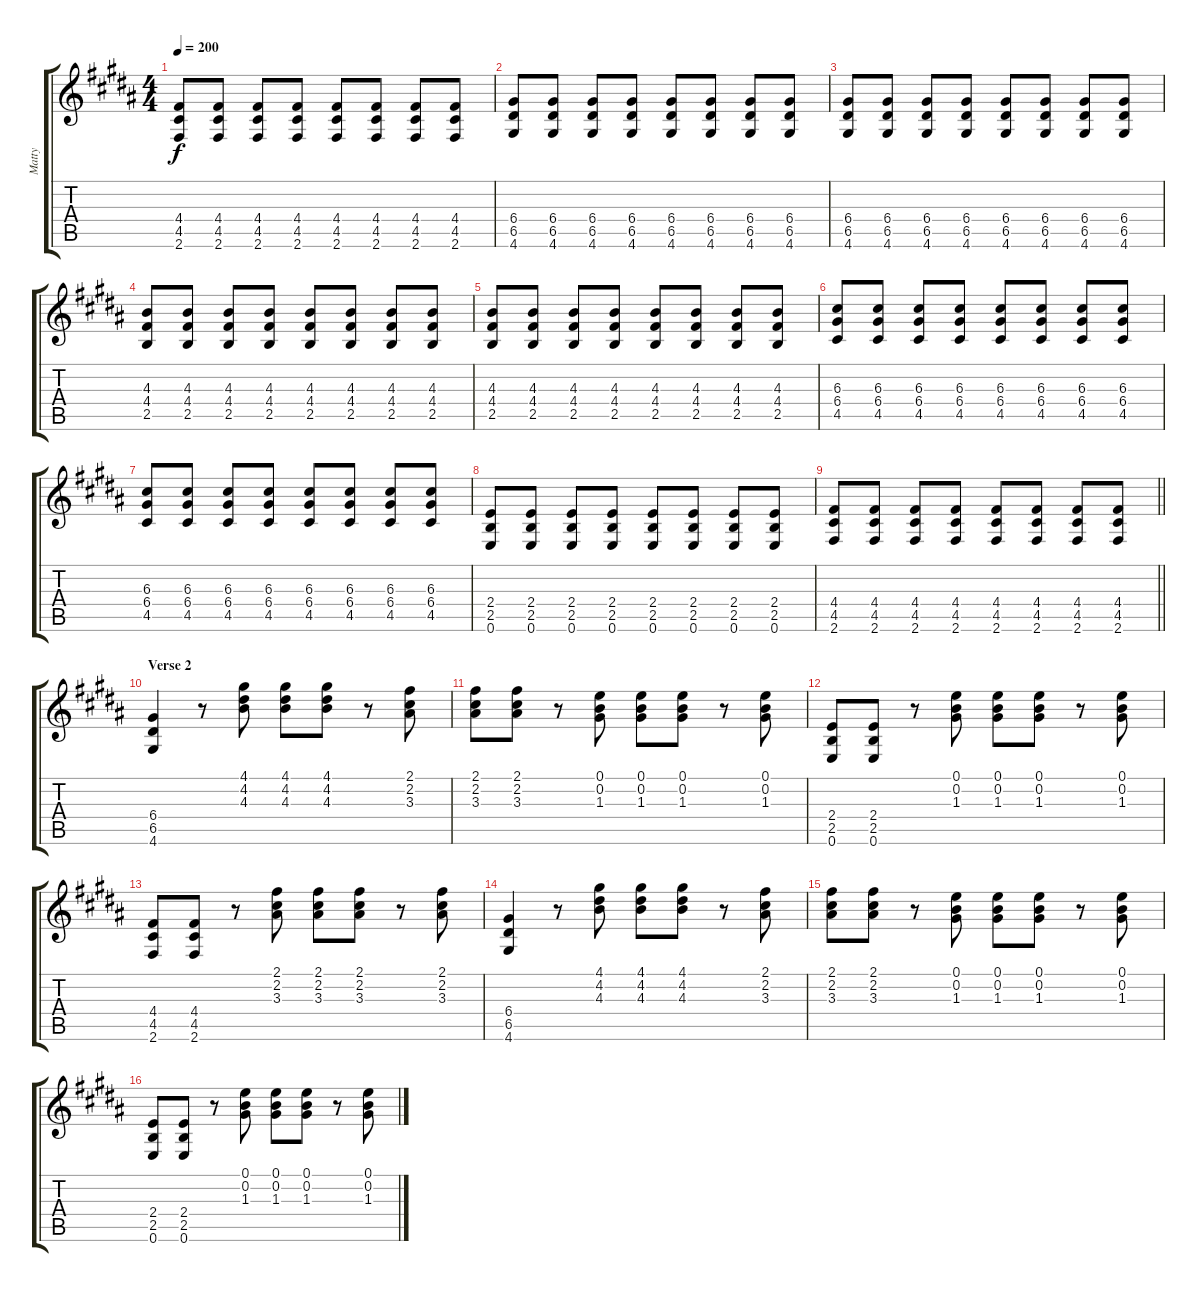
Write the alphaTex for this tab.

\track ("Matty" "Matty") {instrument distortionguitar}
\staff {score tabs}
\tuning (E4 B3 G3 D3 A2 E2) {hide}
\ts (4 4)
\tempo 200
\clef g2
\ks g#minor
(4.4 4.5 2.6).8{dy f} (4.4 4.5 2.6).8 (4.4 4.5 2.6).8 (4.4 4.5 2.6).8 (4.4 4.5 2.6).8 (4.4 4.5 2.6).8 (4.4 4.5 2.6).8 (4.4 4.5 2.6).8 |
(6.4 6.5 4.6).8 (6.4 6.5 4.6).8 (6.4 6.5 4.6).8 (6.4 6.5 4.6).8 (6.4 6.5 4.6).8 (6.4 6.5 4.6).8 (6.4 6.5 4.6).8 (6.4 6.5 4.6).8 |
(6.4 6.5 4.6).8 (6.4 6.5 4.6).8 (6.4 6.5 4.6).8 (6.4 6.5 4.6).8 (6.4 6.5 4.6).8 (6.4 6.5 4.6).8 (6.4 6.5 4.6).8 (6.4 6.5 4.6).8 |
(4.3 4.4 2.5).8 (4.3 4.4 2.5).8 (4.3 4.4 2.5).8 (4.3 4.4 2.5).8 (4.3 4.4 2.5).8 (4.3 4.4 2.5).8 (4.3 4.4 2.5).8 (4.3 4.4 2.5).8 |
(4.3 4.4 2.5).8 (4.3 4.4 2.5).8 (4.3 4.4 2.5).8 (4.3 4.4 2.5).8 (4.3 4.4 2.5).8 (4.3 4.4 2.5).8 (4.3 4.4 2.5).8 (4.3 4.4 2.5).8 |
(6.3 6.4 4.5).8 (6.3 6.4 4.5).8 (6.3 6.4 4.5).8 (6.3 6.4 4.5).8 (6.3 6.4 4.5).8 (6.3 6.4 4.5).8 (6.3 6.4 4.5).8 (6.3 6.4 4.5).8 |
(6.3 6.4 4.5).8 (6.3 6.4 4.5).8 (6.3 6.4 4.5).8 (6.3 6.4 4.5).8 (6.3 6.4 4.5).8 (6.3 6.4 4.5).8 (6.3 6.4 4.5).8 (6.3 6.4 4.5).8 |
(2.4 2.5 0.6).8 (2.4 2.5 0.6).8 (2.4 2.5 0.6).8 (2.4 2.5 0.6).8 (2.4 2.5 0.6).8 (2.4 2.5 0.6).8 (2.4 2.5 0.6).8 (2.4 2.5 0.6).8 |
\barLineRight lightlight
(4.4 4.5 2.6).8 (4.4 4.5 2.6).8 (4.4 4.5 2.6).8 (4.4 4.5 2.6).8 (4.4 4.5 2.6).8 (4.4 4.5 2.6).8 (4.4 4.5 2.6).8 (4.4 4.5 2.6).8 |
\section ("" "Verse 2")
(6.4 6.5 4.6).4 r.8 (4.1 4.2 4.3).8 (4.1 4.2 4.3).8 (4.1 4.2 4.3).8 r.8 (2.1 2.2 3.3).8 |
(2.1 2.2 3.3).8 (2.1 2.2 3.3).8 r.8 (0.1 0.2 1.3).8 (0.1 0.2 1.3).8 (0.1 0.2 1.3).8 r.8 (0.1 0.2 1.3).8 |
(2.4 2.5 0.6).8 (2.4 2.5 0.6).8 r.8 (0.1 0.2 1.3).8 (0.1 0.2 1.3).8 (0.1 0.2 1.3).8 r.8 (0.1 0.2 1.3).8 |
(4.4 4.5 2.6).8 (4.4 4.5 2.6).8 r.8 (2.1 2.2 3.3).8 (2.1 2.2 3.3).8 (2.1 2.2 3.3).8 r.8 (2.1 2.2 3.3).8 |
(6.4 6.5 4.6).4 r.8 (4.1 4.2 4.3).8 (4.1 4.2 4.3).8 (4.1 4.2 4.3).8 r.8 (2.1 2.2 3.3).8 |
(2.1 2.2 3.3).8 (2.1 2.2 3.3).8 r.8 (0.1 0.2 1.3).8 (0.1 0.2 1.3).8 (0.1 0.2 1.3).8 r.8 (0.1 0.2 1.3).8 |
(2.4 2.5 0.6).8 (2.4 2.5 0.6).8 r.8 (0.1 0.2 1.3).8 (0.1 0.2 1.3).8 (0.1 0.2 1.3).8 r.8 (0.1 0.2 1.3).8
